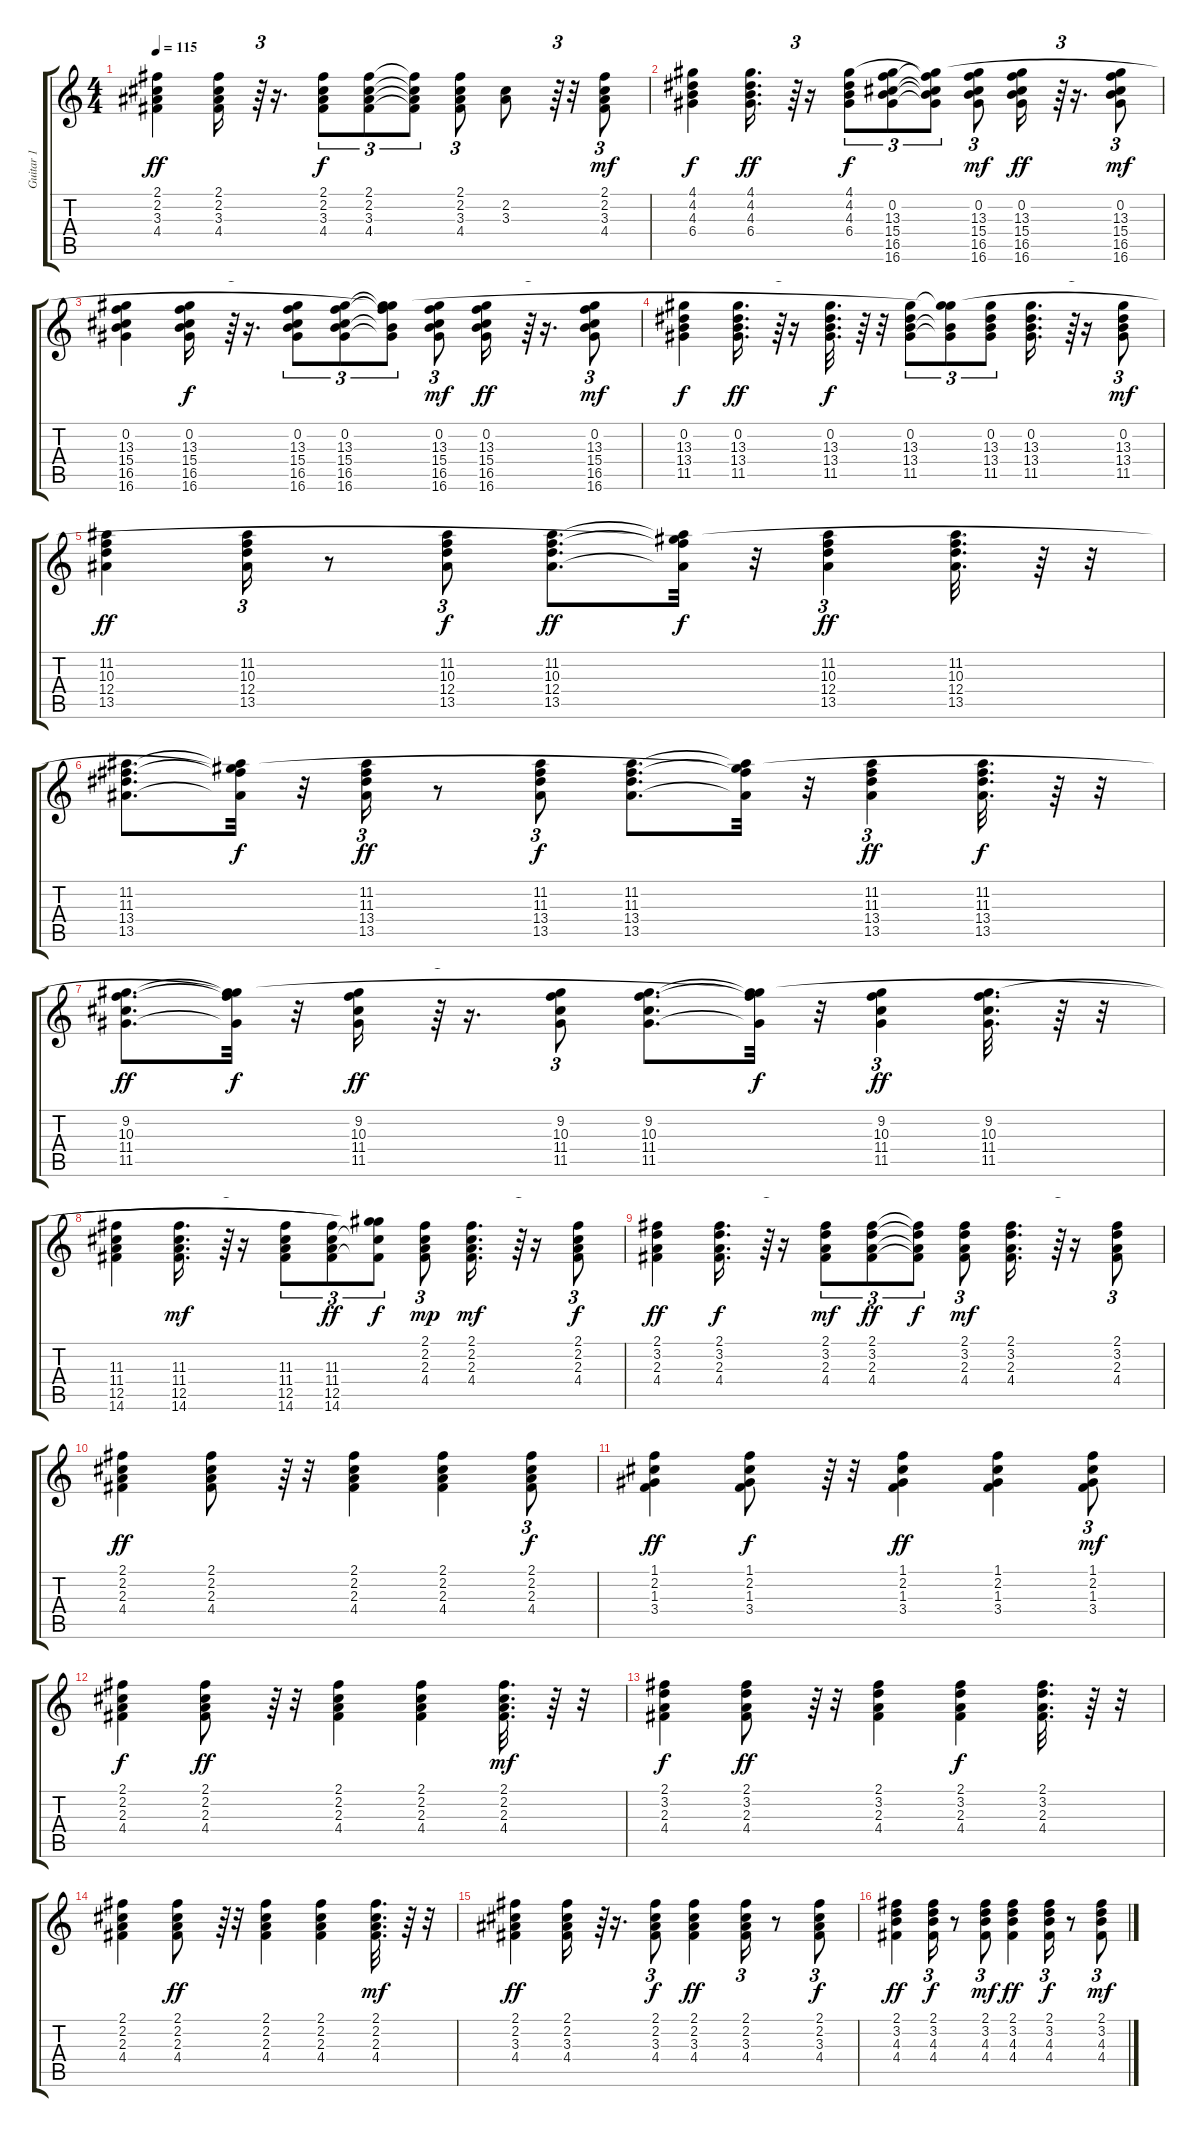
\track ("Guitar 1" "Guitar 1") {instrument acousticguitarsteel}
\staff {score tabs}
\tuning (E4 B3 G3 D3 A2 E2) {hide}
\ts (4 4)
\tempo 115
\clef g2
\ks c
(2.1 2.2 3.3 4.4).4{dy ff} (2.1 2.2 3.3 4.4).16 r.64{tu (3 2)} r.16{d} (2.1 2.2 3.3 4.4).8{tu (3 2) dy f} (2.1 2.2 3.3 4.4).8{tu (3 2)} (2.1{t} 2.2{t} 3.3{t} 4.4{t}).8{tu (3 2)} (2.1 2.2 3.3 4.4).8{tu (3 2)} (2.2 3.3).8 r.64{tu (3 2)} r.32 (2.1 2.2 3.3 4.4).8{tu (3 2) dy mf} |
(4.1 4.2 4.3 6.4).4{dy f} (4.1 4.2 4.3 6.4).16{d dy ff} r.64{tu (3 2)} r.16 (4.1 4.2 4.3 6.4).8{tu (3 2) dy f} (0.2 13.3 15.4 16.5 16.6).8{tu (3 2)} (4.1{t} 0.2{t} 15.4{t} 16.5{t} 16.6{t}).8{tu (3 2)} (0.2 13.3 15.4 16.5 16.6).8{tu (3 2) dy mf} (0.2 13.3 15.4 16.5 16.6).16{dy ff} r.64{tu (3 2)} r.16{d} (0.2 13.3 15.4 16.5 16.6).8{tu (3 2) dy mf} |
(0.2 13.3 15.4 16.5 16.6).4 (0.2 13.3 15.4 16.5 16.6).16{dy f} r.64{tu (3 2)} r.16{d} (0.2 13.3 15.4 16.5 16.6).8{tu (3 2)} (0.2 13.3 15.4 16.5 16.6).8{tu (3 2)} (4.1{t} 0.2{t} 13.3{t} 15.4{t} 16.6{t}).8{tu (3 2)} (0.2 13.3 15.4 16.5 16.6).8{tu (3 2) dy mf} (0.2 13.3 15.4 16.5 16.6).16{dy ff} r.64{tu (3 2)} r.16{d} (0.2 13.3 15.4 16.5 16.6).8{tu (3 2) dy mf} |
(0.2 13.3 13.4 11.5).4{dy f} (0.2 13.3 13.4 11.5).16{d dy ff} r.64{tu (3 2)} r.16 (0.2 13.3 13.4 11.5).32{d dy f} r.64 r.32 (0.2 13.3 13.4 11.5).8{tu (3 2)} (4.1{t} 0.2{t} 13.3{t} 11.5{t}).8{tu (3 2)} (0.2 13.3 13.4 11.5).8{tu (3 2)} (0.2 13.3 13.4 11.5).16{d} r.64{tu (3 2)} r.16 (0.2 13.3 13.4 11.5).8{tu (3 2) dy mf} |
(11.2 10.3 12.4 13.5).4{dy ff} (11.2 10.3 12.4 13.5).16{tu (3 2)} r.8 (11.2 10.3 12.4 13.5).8{tu (3 2) dy f} (11.2 10.3 12.4 13.5).8{d dy ff} (4.1{t} 11.2{t} 10.3{t} 13.5{t}).32{dy f} r.32 (11.2 10.3 12.4 13.5).4{tu (3 2) dy ff} (11.2 10.3 12.4 13.5).32{d} r.64 r.32 |
(11.2 11.3 13.4 13.5).8{d} (4.1{t} 11.2{t} 11.3{t} 13.5{t}).32{dy f} r.32 (11.2 11.3 13.4 13.5).16{tu (3 2) dy ff} r.8 (11.2 11.3 13.4 13.5).8{tu (3 2) dy f} (11.2 11.3 13.4 13.5).8{d} (4.1{t} 11.2{t} 11.3{t} 13.5{t}).32 r.32 (11.2 11.3 13.4 13.5).4{tu (3 2) dy ff} (11.2 11.3 13.4 13.5).32{d dy f} r.64 r.32 |
(9.2 10.3 11.4 11.5).8{d dy ff} (4.1{t} 9.2{t} 10.3{t} 11.5{t}).32{dy f} r.32 (9.2 10.3 11.4 11.5).16{dy ff} r.64{tu (3 2)} r.16{d} (9.2 10.3 11.4 11.5).8{tu (3 2)} (9.2 10.3 11.4 11.5).8{d} (4.1{t} 9.2{t} 10.3{t} 11.5{t}).32{dy f} r.32 (9.2 10.3 11.4 11.5).4{tu (3 2) dy ff} (9.2 10.3 11.4 11.5).32{d} r.64 r.32 |
(11.3 11.4 12.5 14.6).4 (11.3 11.4 12.5 14.6).16{d dy mf} r.64{tu (3 2)} r.16 (11.3 11.4 12.5 14.6).8{tu (3 2)} (11.3 11.4 12.5 14.6).8{tu (3 2) dy ff} (4.1{t} 9.2{t} 11.4{t} 14.6{t}).8{tu (3 2) dy f} (2.1 2.2 2.3 4.4).8{tu (3 2) dy mp} (2.1 2.2 2.3 4.4).16{d dy mf} r.64{tu (3 2)} r.16 (2.1 2.2 2.3 4.4).8{tu (3 2) dy f} |
(2.1 3.2 2.3 4.4).4{dy ff} (2.1 3.2 2.3 4.4).16{d dy f} r.64{tu (3 2)} r.16 (2.1 3.2 2.3 4.4).8{tu (3 2) dy mf} (2.1 3.2 2.3 4.4).8{tu (3 2) dy ff} (2.1{t} 3.2{t} 2.3{t} 4.4{t}).8{tu (3 2) dy f} (2.1 3.2 2.3 4.4).8{tu (3 2) dy mf} (2.1 3.2 2.3 4.4).16{d} r.64{tu (3 2)} r.16 (2.1 3.2 2.3 4.4).8{tu (3 2)} |
(2.1 2.2 2.3 4.4).4{dy ff} (2.1 2.2 2.3 4.4).8 r.64{tu (3 2)} r.32 (2.1 2.2 2.3 4.4).4 (2.1 2.2 2.3 4.4).4 (2.1 2.2 2.3 4.4).8{tu (3 2) dy f} |
(1.1 2.2 1.3 3.4).4{dy ff} (1.1 2.2 1.3 3.4).8{dy f} r.64{tu (3 2)} r.32 (1.1 2.2 1.3 3.4).4{dy ff} (1.1 2.2 1.3 3.4).4 (1.1 2.2 1.3 3.4).8{tu (3 2) dy mf} |
(2.1 2.2 2.3 4.4).4{dy f} (2.1 2.2 2.3 4.4).8{dy ff} r.64{tu (3 2)} r.32 (2.1 2.2 2.3 4.4).4 (2.1 2.2 2.3 4.4).4 (2.1 2.2 2.3 4.4).32{d dy mf} r.64 r.32 |
(2.1 3.2 2.3 4.4).4{dy f} (2.1 3.2 2.3 4.4).8{dy ff} r.64{tu (3 2)} r.32 (2.1 3.2 2.3 4.4).4 (2.1 3.2 2.3 4.4).4{dy f} (2.1 3.2 2.3 4.4).32{d} r.64 r.32 |
(2.1 2.2 2.3 4.4).4 (2.1 2.2 2.3 4.4).8{dy ff} r.64{tu (3 2)} r.32 (2.1 2.2 2.3 4.4).4 (2.1 2.2 2.3 4.4).4 (2.1 2.2 2.3 4.4).32{d dy mf} r.64 r.32 |
(2.1 2.2 3.3 4.4).4{dy ff} (2.1 2.2 3.3 4.4).16 r.64{tu (3 2)} r.16{d} (2.1 2.2 3.3 4.4).8{tu (3 2) dy f} (2.1 2.2 3.3 4.4).4{dy ff} (2.1 2.2 3.3 4.4).16{tu (3 2)} r.8 (2.1 2.2 3.3 4.4).8{tu (3 2) dy f} |
(2.1 3.2 4.3 4.4).4{dy ff} (2.1 3.2 4.3 4.4).16{tu (3 2) dy f} r.8 (2.1 3.2 4.3 4.4).8{tu (3 2) dy mf} (2.1 3.2 4.3 4.4).4{dy ff} (2.1 3.2 4.3 4.4).16{tu (3 2) dy f} r.8 (2.1 3.2 4.3 4.4).8{tu (3 2) dy mf}
